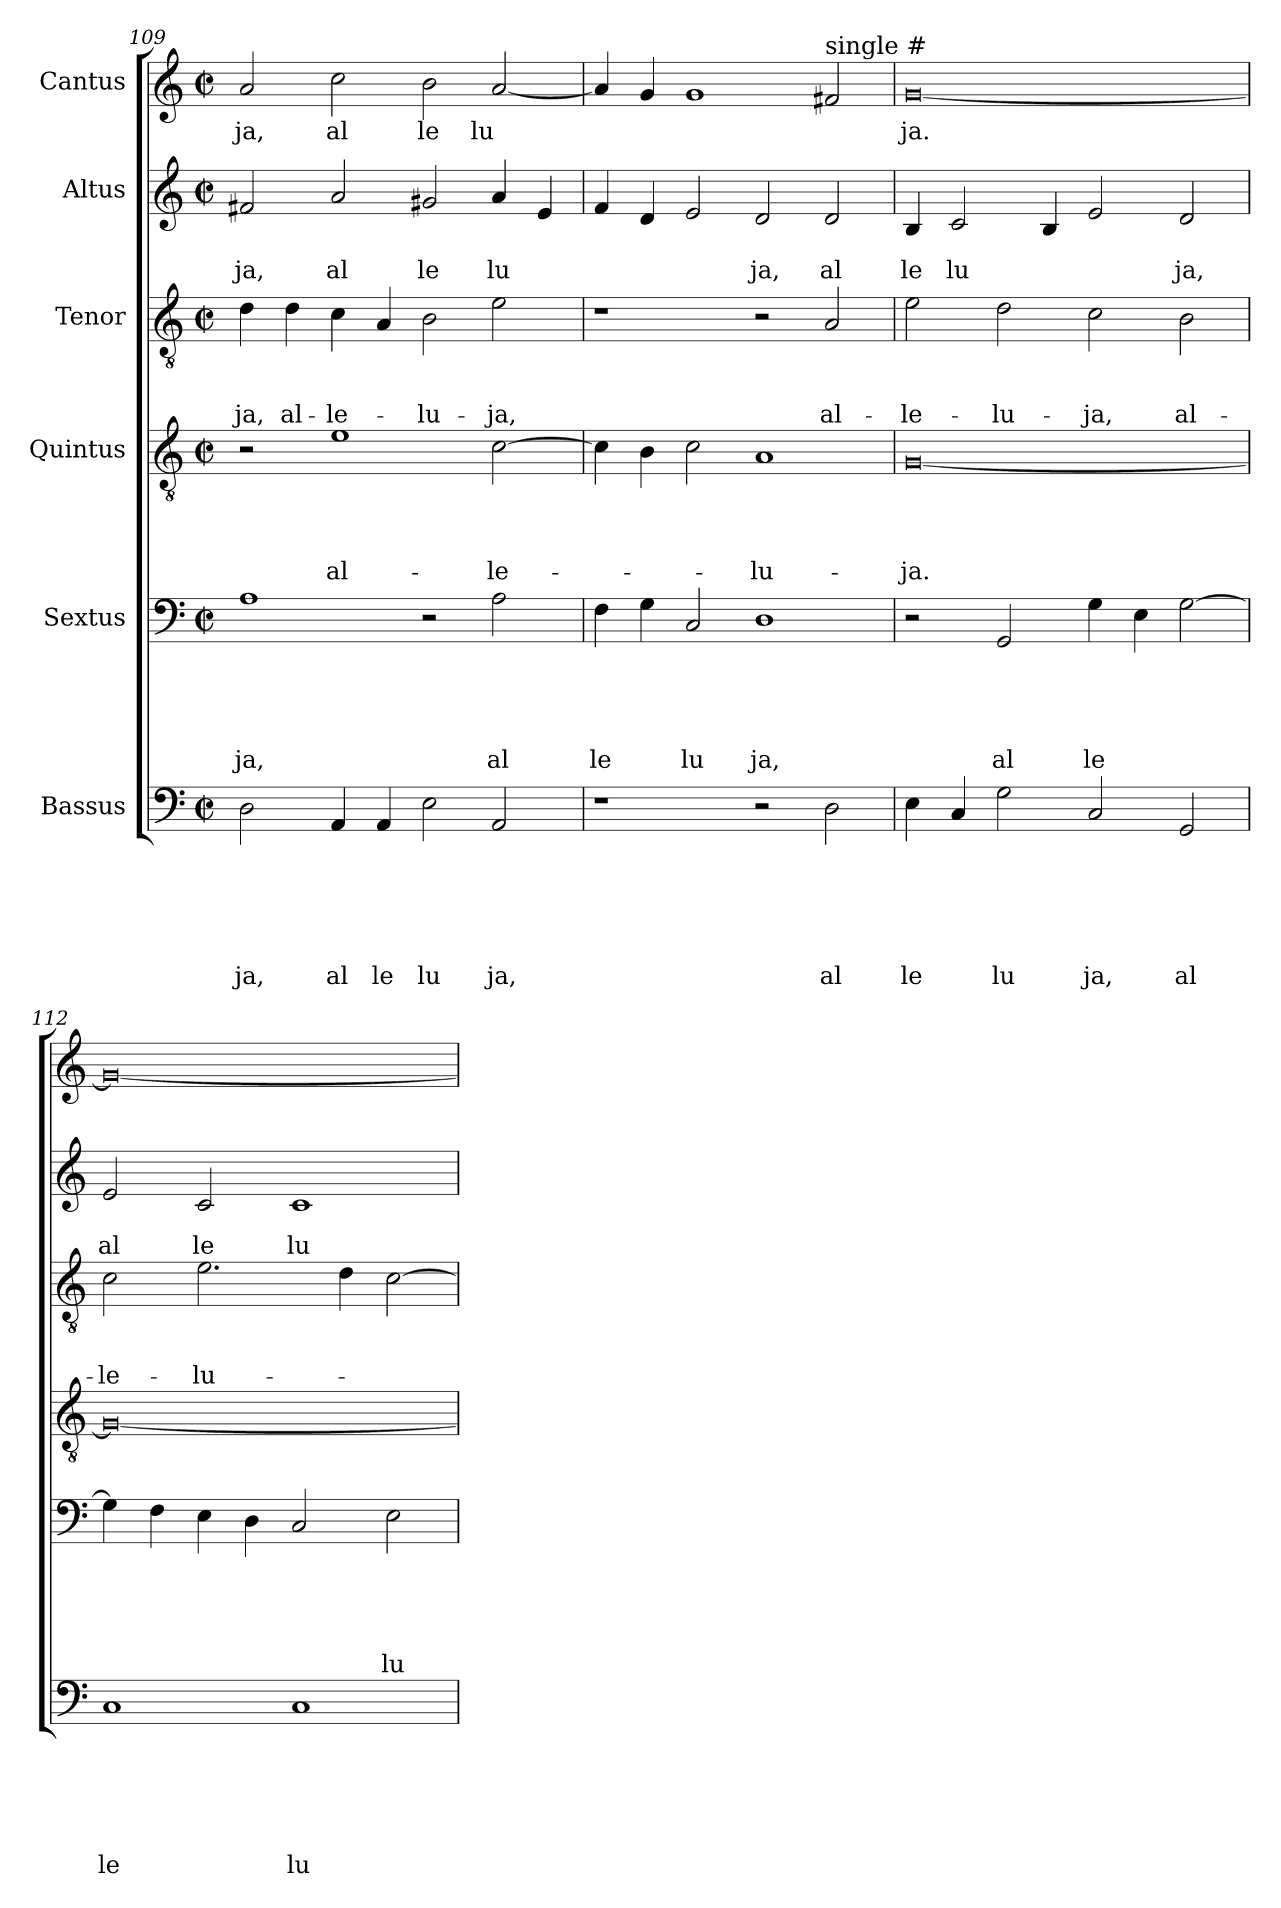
**kern	**text	**text	**text	**text	**text	**text	**kern	**text	**text	**text	**text	**text	**kern	**text	**text	**text	**text	**kern	**text	**text	**text	**kern	**text	**text	**kern	**text
*part6	*part6	*part6	*part6	*part6	*part6	*part6	*part5	*part5	*part5	*part5	*part5	*part5	*part4	*part4	*part4	*part4	*part4	*part3	*part3	*part3	*part3	*part2	*part2	*part2	*part1	*part1
*staff6	*staff6	*staff6	*staff6	*staff6	*staff6	*staff6	*staff5	*staff5	*staff5	*staff5	*staff5	*staff5	*staff4	*staff4	*staff4	*staff4	*staff4	*staff3	*staff3	*staff3	*staff3	*staff2	*staff2	*staff2	*staff1	*staff1
*I"Bassus	*	*	*	*	*	*	*I"Sextus	*	*	*	*	*	*I"Quintus	*	*	*	*	*I"Tenor	*	*	*	*I"Altus	*	*	*I"Cantus	*
*clefF4	*	*	*	*	*	*	*clefF4	*	*	*	*	*	*clefGv2	*	*	*	*	*clefGv2	*	*	*	*clefG2	*	*	*clefG2	*
*k[]	*	*	*	*	*	*	*k[]	*	*	*	*	*	*k[]	*	*	*	*	*k[]	*	*	*	*k[]	*	*	*k[]	*
*C:	*	*	*	*	*	*	*C:	*	*	*	*	*	*C:	*	*	*	*	*C:	*	*	*	*C:	*	*	*C:	*
*M2/2	*	*	*	*	*	*	*M2/2	*	*	*	*	*	*M2/2	*	*	*	*	*M2/2	*	*	*	*M2/2	*	*	*M2/2	*
*met(c|)	*	*	*	*	*	*	*met(c|)	*	*	*	*	*	*met(c|)	*	*	*	*	*met(c|)	*	*	*	*met(c|)	*	*	*met(c|)	*
=109	=109	=109	=109	=109	=109	=109	=109	=109	=109	=109	=109	=109	=109	=109	=109	=109	=109	=109	=109	=109	=109	=109	=109	=109	=109	=109
!	!	!	!	!	!	!LO:LY:b	!	!	!	!	!	!LO:LY:b	!	!	!	!	!	!	!	!	!LO:LY:b	!	!	!LO:LY:b	!	!LO:LY:b
2D\	.	.	.	.	.	ja,	1A	.	.	.	.	ja,	2r	.	.	.	.	4d\	.	.	-ja,	2f#X/	.	ja,	2a/	ja,
!	!	!	!	!	!	!	!	!	!	!	!	!	!	!	!	!	!	!	!	!	!LO:LY:b	!	!	!	!	!
.	.	.	.	.	.	.	.	.	.	.	.	.	.	.	.	.	.	4d\	.	.	al-	.	.	.	.	.
!	!	!	!	!	!	!LO:LY:b	!	!	!	!	!	!	!	!	!	!	!LO:LY:b	!	!	!	!LO:LY:b	!	!	!LO:LY:b	!	!LO:LY:b
4AA/	.	.	.	.	.	al	.	.	.	.	.	.	1e	.	.	.	al-	4c\	.	.	-le-	2a/	.	al	2cc\	al
!	!	!	!	!	!	!LO:LY:b	!	!	!	!	!	!	!	!	!	!	!	!	!	!	!	!	!	!	!	!
4AA/	.	.	.	.	.	le	.	.	.	.	.	.	.	.	.	.	.	4A/	.	.	.	.	.	.	.	.
!	!	!	!	!	!	!LO:LY:b	!	!	!	!	!	!	!	!	!	!	!	!	!	!	!LO:LY:b	!	!	!LO:LY:b	!	!LO:LY:b
2E\	.	.	.	.	.	lu	2r	.	.	.	.	.	.	.	.	.	.	2B\	.	.	-lu-	2g#X/	.	le	2b\	le
!	!	!	!	!	!	!LO:LY:b	!	!	!	!	!	!LO:LY:b	!	!	!	!	!LO:LY:b	!	!	!	!LO:LY:b	!	!	!LO:LY:b	!	!LO:LY:b
2AA/	.	.	.	.	.	ja,	2A\	.	.	.	.	al	[>2c\	.	.	.	-le-	2e\	.	.	-ja,	4a/	.	lu	[<2a/	lu
.	.	.	.	.	.	.	.	.	.	.	.	.	.	.	.	.	.	.	.	.	.	4e/	.	.	.	.
=110	=110	=110	=110	=110	=110	=110	=110	=110	=110	=110	=110	=110	=110	=110	=110	=110	=110	=110	=110	=110	=110	=110	=110	=110	=110	=110
!	!	!	!	!	!	!	!	!	!	!	!	!LO:LY:b	!	!	!	!	!	!	!	!	!	!	!	!	!	!
1r	.	.	.	.	.	.	4F\	.	.	.	.	le	4c\]	.	.	.	.	1r	.	.	.	4f/	.	.	4a/]	.
.	.	.	.	.	.	.	4G\	.	.	.	.	.	4B\	.	.	.	.	.	.	.	.	4d/	.	.	4g/	.
!	!	!	!	!	!	!	!	!	!	!	!	!LO:LY:b	!	!	!	!	!	!	!	!	!	!	!	!	!	!
.	.	.	.	.	.	.	2C/	.	.	.	.	lu	2c\	.	.	.	.	.	.	.	.	2e/	.	.	1g	.
!	!	!	!	!	!	!	!	!	!	!	!	!LO:LY:b	!	!	!	!	!LO:LY:b	!	!	!	!	!	!	!LO:LY:b	!	!
2r	.	.	.	.	.	.	1D	.	.	.	.	ja,	1A	.	.	.	-lu-	2r	.	.	.	2d/	.	ja,	.	.
!	!	!	!	!	!	!	!	!	!	!	!	!	!	!	!	!	!	!	!	!	!	!	!	!	!LO:TX:a:t=single #	!
!	!	!	!	!	!	!LO:LY:b	!	!	!	!	!	!	!	!	!	!	!	!	!	!	!LO:LY:b	!	!	!LO:LY:b	!	!
2D\	.	.	.	.	.	al	.	.	.	.	.	.	.	.	.	.	.	2A/	.	.	al-	2d/	.	al	2f#/	.
=111	=111	=111	=111	=111	=111	=111	=111	=111	=111	=111	=111	=111	=111	=111	=111	=111	=111	=111	=111	=111	=111	=111	=111	=111	=111	=111
!	!	!	!	!	!	!LO:LY:b	!	!	!	!	!	!	!	!	!	!	!LO:LY:b	!	!	!	!LO:LY:b	!	!	!LO:LY:b	!	!LO:LY:b
4E\	.	.	.	.	.	le	2r	.	.	.	.	.	[<0G	.	.	.	-ja.	2e\	.	.	-le-	4B/	.	le	[<0g	ja.
!	!	!	!	!	!	!	!	!	!	!	!	!	!	!	!	!	!	!	!	!	!	!	!	!LO:LY:b	!	!
4C/	.	.	.	.	.	.	.	.	.	.	.	.	.	.	.	.	.	.	.	.	.	2c/	.	lu	.	.
!	!	!	!	!	!	!LO:LY:b	!	!	!	!	!	!LO:LY:b	!	!	!	!	!	!	!	!	!LO:LY:b	!	!	!	!	!
2G\	.	.	.	.	.	lu	2GG/	.	.	.	.	al	.	.	.	.	.	2d\	.	.	-lu-	.	.	.	.	.
.	.	.	.	.	.	.	.	.	.	.	.	.	.	.	.	.	.	.	.	.	.	4B/	.	.	.	.
!	!	!	!	!	!	!LO:LY:b	!	!	!	!	!	!LO:LY:b	!	!	!	!	!	!	!	!	!LO:LY:b	!	!	!	!	!
2C/	.	.	.	.	.	ja,	4G\	.	.	.	.	le	.	.	.	.	.	2c\	.	.	-ja,	2e/	.	.	.	.
.	.	.	.	.	.	.	4E\	.	.	.	.	.	.	.	.	.	.	.	.	.	.	.	.	.	.	.
!	!	!	!	!	!	!LO:LY:b	!	!	!	!	!	!	!	!	!	!	!	!	!	!	!LO:LY:b	!	!	!LO:LY:b	!	!
2GG/	.	.	.	.	.	al	[>2G\	.	.	.	.	.	.	.	.	.	.	2B\	.	.	al-	2d/	.	ja,	.	.
=112	=112	=112	=112	=112	=112	=112	=112	=112	=112	=112	=112	=112	=112	=112	=112	=112	=112	=112	=112	=112	=112	=112	=112	=112	=112	=112
!	!	!	!	!	!	!LO:LY:b	!	!	!	!	!	!	!	!	!	!	!	!	!	!	!LO:LY:b	!	!	!LO:LY:b	!	!
1C	.	.	.	.	.	le	4G\]	.	.	.	.	.	0G_	.	.	.	.	2c\	.	.	-le-	2e/	.	al	0g_	.
.	.	.	.	.	.	.	4F\	.	.	.	.	.	.	.	.	.	.	.	.	.	.	.	.	.	.	.
!	!	!	!	!	!	!	!	!	!	!	!	!	!	!	!	!	!	!	!	!	!LO:LY:b	!	!	!LO:LY:b	!	!
.	.	.	.	.	.	.	4E\	.	.	.	.	.	.	.	.	.	.	2.e\	.	.	-lu-	2c/	.	le	.	.
.	.	.	.	.	.	.	4D\	.	.	.	.	.	.	.	.	.	.	.	.	.	.	.	.	.	.	.
!	!	!	!	!	!	!LO:LY:b	!	!	!	!	!	!	!	!	!	!	!	!	!	!	!	!	!	!LO:LY:b	!	!
1C	.	.	.	.	.	lu	2C/	.	.	.	.	.	.	.	.	.	.	.	.	.	.	1c	.	lu	.	.
.	.	.	.	.	.	.	.	.	.	.	.	.	.	.	.	.	.	4d\	.	.	.	.	.	.	.	.
!	!	!	!	!	!	!	!	!	!	!	!	!LO:LY:b	!	!	!	!	!	!	!	!	!	!	!	!	!	!
.	.	.	.	.	.	.	2E\	.	.	.	.	lu	.	.	.	.	.	[>2c\	.	.	.	.	.	.	.	.
=	=	=	=	=	=	=	=	=	=	=	=	=	=	=	=	=	=	=	=	=	=	=	=	=	=	=
*-	*-	*-	*-	*-	*-	*-	*-	*-	*-	*-	*-	*-	*-	*-	*-	*-	*-	*-	*-	*-	*-	*-	*-	*-	*-	*-
